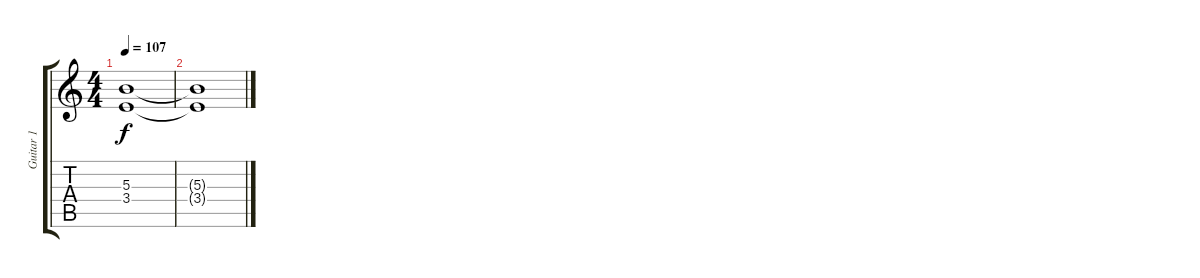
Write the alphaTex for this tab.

\track ("Guitar 1" "Guitar 1") {instrument overdrivenguitar}
\staff {score tabs}
\tuning (Eb4 Bb3 Gb3 Db3 Ab2 Eb2) {hide}
\ts (4 4)
\tempo 107
\clef g2
\ks c
(5.3{t} 3.4{t}).1{dy f} |
(5.3{t} 3.4{t}).1
